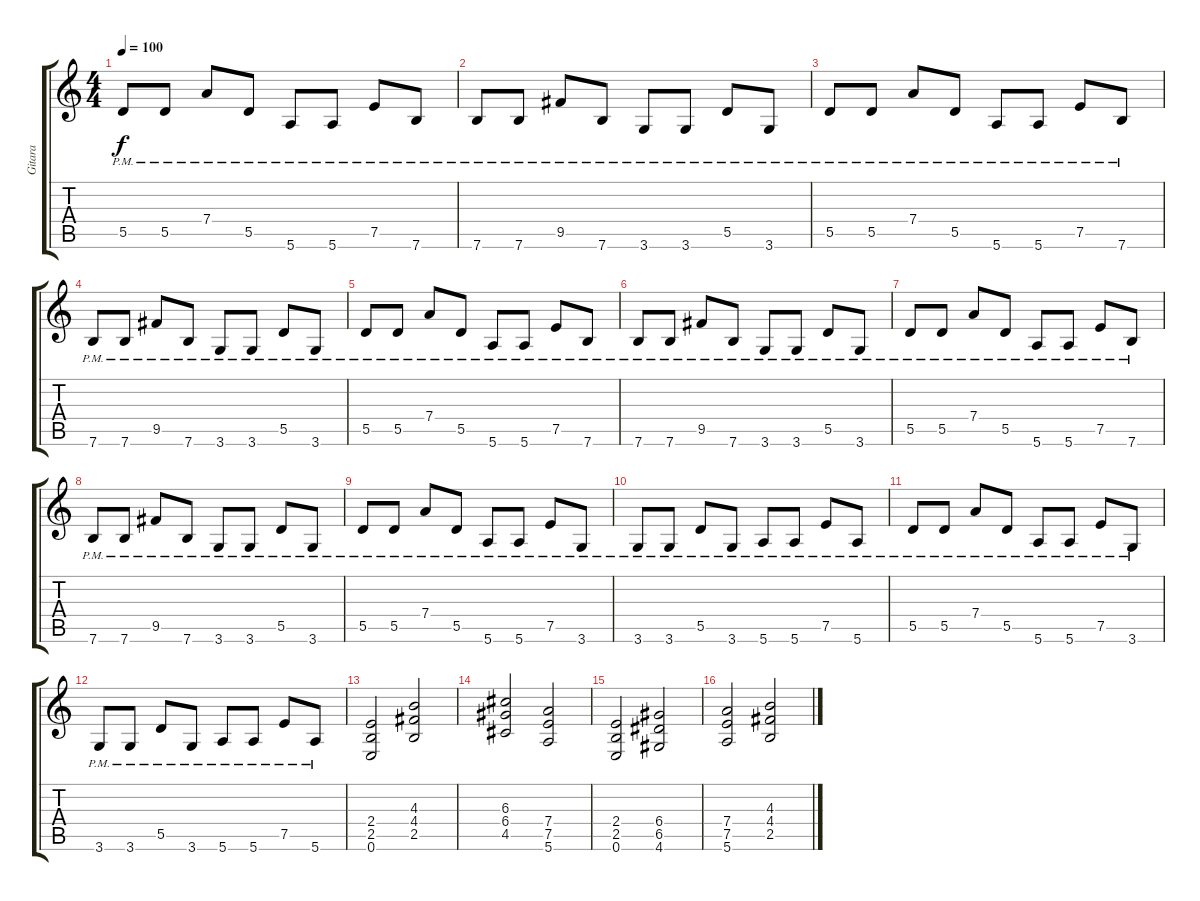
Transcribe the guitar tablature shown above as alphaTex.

\track ("Gitara" "Gitara") {instrument overdrivenguitar}
\staff {score tabs}
\tuning (E4 B3 G3 D3 A2 E2) {hide}
\ts (4 4)
\tempo 100
\clef g2
\ks c
5.5{pm}.8{dy f} 5.5{pm}.8 7.4{pm}.8 5.5{pm}.8 5.6{pm}.8 5.6{pm}.8 7.5{pm}.8 7.6{pm}.8 |
7.6{pm}.8 7.6{pm}.8 9.5{pm}.8 7.6{pm}.8 3.6{pm}.8 3.6{pm}.8 5.5{pm}.8 3.6{pm}.8 |
5.5{pm}.8 5.5{pm}.8 7.4{pm}.8 5.5{pm}.8 5.6{pm}.8 5.6{pm}.8 7.5{pm}.8 7.6{pm}.8 |
7.6{pm}.8 7.6{pm}.8 9.5{pm}.8 7.6{pm}.8 3.6{pm}.8 3.6{pm}.8 5.5{pm}.8 3.6{pm}.8 |
5.5{pm}.8 5.5{pm}.8 7.4{pm}.8 5.5{pm}.8 5.6{pm}.8 5.6{pm}.8 7.5{pm}.8 7.6{pm}.8 |
7.6{pm}.8 7.6{pm}.8 9.5{pm}.8 7.6{pm}.8 3.6{pm}.8 3.6{pm}.8 5.5{pm}.8 3.6{pm}.8 |
5.5{pm}.8 5.5{pm}.8 7.4{pm}.8 5.5{pm}.8 5.6{pm}.8 5.6{pm}.8 7.5{pm}.8 7.6{pm}.8 |
7.6{pm}.8 7.6{pm}.8 9.5{pm}.8 7.6{pm}.8 3.6{pm}.8 3.6{pm}.8 5.5{pm}.8 3.6{pm}.8 |
5.5{pm}.8 5.5{pm}.8 7.4{pm}.8 5.5{pm}.8 5.6{pm}.8 5.6{pm}.8 7.5{pm}.8 3.6{pm}.8 |
3.6{pm}.8 3.6{pm}.8 5.5{pm}.8 3.6{pm}.8 5.6{pm}.8 5.6{pm}.8 7.5{pm}.8 5.6{pm}.8 |
5.5{pm}.8 5.5{pm}.8 7.4{pm}.8 5.5{pm}.8 5.6{pm}.8 5.6{pm}.8 7.5{pm}.8 3.6{pm}.8 |
3.6{pm}.8 3.6{pm}.8 5.5{pm}.8 3.6{pm}.8 5.6{pm}.8 5.6{pm}.8 7.5{pm}.8 5.6{pm}.8 |
(2.4 2.5 0.6).2 (4.3 4.4 2.5).2 |
(6.3 6.4 4.5).2 (7.4 7.5 5.6).2 |
(2.4 2.5 0.6).2 (6.4 6.5 4.6).2 |
(7.4 7.5 5.6).2 (4.3 4.4 2.5).2
